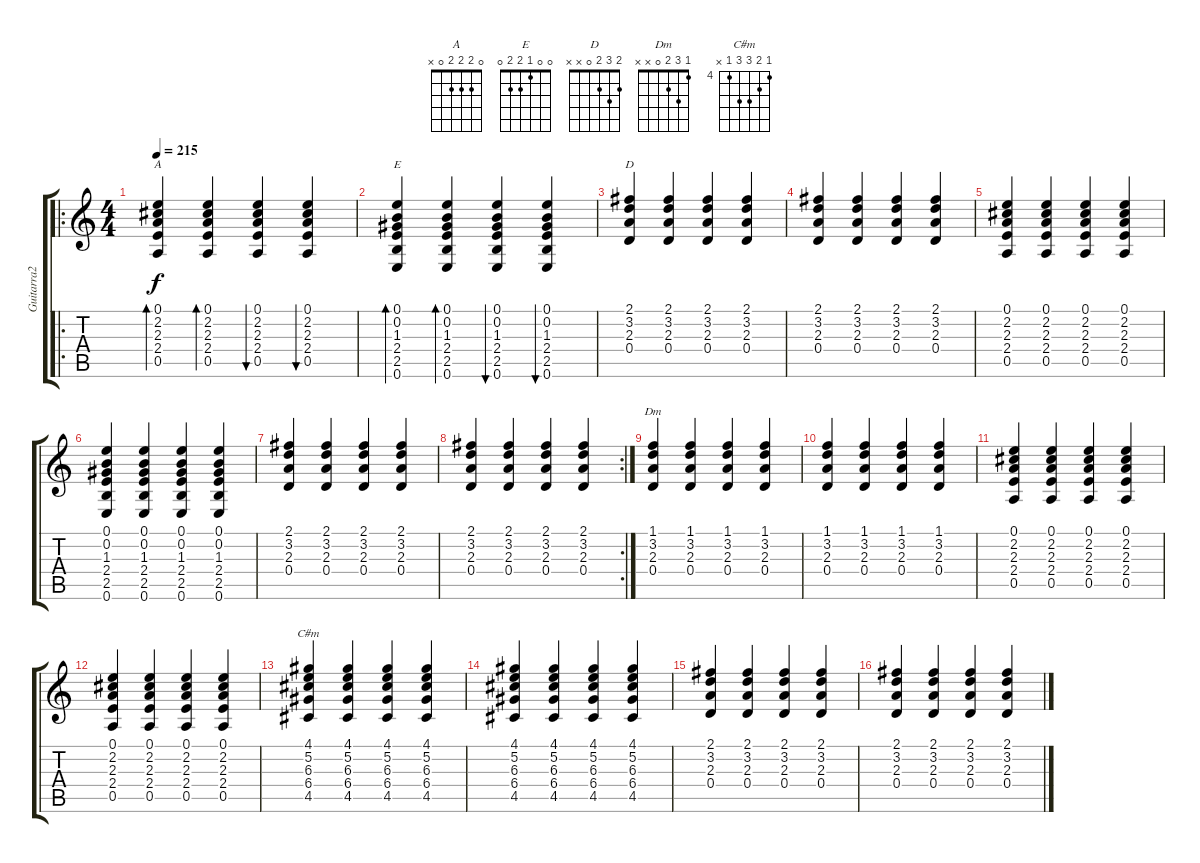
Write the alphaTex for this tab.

\track ("Guitarra2" "Guitarra2") {instrument acousticguitarnylon}
\staff {score tabs}
\tuning (E4 B3 G3 D3 A2 E2) {hide}
\chord ("A" 0 2 2 2 0 x)
\chord ("E" 0 0 1 2 2 0)
\chord ("D" 2 3 2 0 x x)
\chord ("Dm" 1 3 2 0 x x)
\chord ("C#m" 4 5 6 6 4 x) {firstfret 4}
\ro
\ts (4 4)
\tempo 215
\clef g2
\ks c
(0.1 2.2 2.3 2.4 0.5).4{bd 60 ch "A" dy f instrument acousticguitarnylon} (0.1 2.2 2.3 2.4 0.5).4{bd 60} (0.1 2.2 2.3 2.4 0.5).4{bu 60} (0.1 2.2 2.3 2.4 0.5).4{bu 60} |
(0.1 0.2 1.3 2.4 2.5 0.6).4{bd 60 ch "E"} (0.1 0.2 1.3 2.4 2.5 0.6).4{bd 60} (0.1 0.2 1.3 2.4 2.5 0.6).4{bu 60} (0.1 0.2 1.3 2.4 2.5 0.6).4{bu 60} |
(2.1 3.2 2.3 0.4).4{ch "D"} (2.1 3.2 2.3 0.4).4 (2.1 3.2 2.3 0.4).4 (2.1 3.2 2.3 0.4).4 |
(2.1 3.2 2.3 0.4).4 (2.1 3.2 2.3 0.4).4 (2.1 3.2 2.3 0.4).4 (2.1 3.2 2.3 0.4).4 |
(0.1 2.2 2.3 2.4 0.5).4 (0.1 2.2 2.3 2.4 0.5).4 (0.1 2.2 2.3 2.4 0.5).4 (0.1 2.2 2.3 2.4 0.5).4 |
(0.1 0.2 1.3 2.4 2.5 0.6).4 (0.1 0.2 1.3 2.4 2.5 0.6).4 (0.1 0.2 1.3 2.4 2.5 0.6).4 (0.1 0.2 1.3 2.4 2.5 0.6).4 |
(2.1 3.2 2.3 0.4).4 (2.1 3.2 2.3 0.4).4 (2.1 3.2 2.3 0.4).4 (2.1 3.2 2.3 0.4).4 |
\rc 2
(2.1 3.2 2.3 0.4).4 (2.1 3.2 2.3 0.4).4 (2.1 3.2 2.3 0.4).4 (2.1 3.2 2.3 0.4).4 |
(1.1 3.2 2.3 0.4).4{ch "Dm"} (1.1 3.2 2.3 0.4).4 (1.1 3.2 2.3 0.4).4 (1.1 3.2 2.3 0.4).4 |
(1.1 3.2 2.3 0.4).4 (1.1 3.2 2.3 0.4).4 (1.1 3.2 2.3 0.4).4 (1.1 3.2 2.3 0.4).4 |
(0.1 2.2 2.3 2.4 0.5).4 (0.1 2.2 2.3 2.4 0.5).4 (0.1 2.2 2.3 2.4 0.5).4 (0.1 2.2 2.3 2.4 0.5).4 |
(0.1 2.2 2.3 2.4 0.5).4 (0.1 2.2 2.3 2.4 0.5).4 (0.1 2.2 2.3 2.4 0.5).4 (0.1 2.2 2.3 2.4 0.5).4 |
(4.1 5.2 6.3 6.4 4.5).4{ch "C#m"} (4.1 5.2 6.3 6.4 4.5).4 (4.1 5.2 6.3 6.4 4.5).4 (4.1 5.2 6.3 6.4 4.5).4 |
(4.1 5.2 6.3 6.4 4.5).4 (4.1 5.2 6.3 6.4 4.5).4 (4.1 5.2 6.3 6.4 4.5).4 (4.1 5.2 6.3 6.4 4.5).4 |
(2.1 3.2 2.3 0.4).4 (2.1 3.2 2.3 0.4).4 (2.1 3.2 2.3 0.4).4 (2.1 3.2 2.3 0.4).4 |
(2.1 3.2 2.3 0.4).4 (2.1 3.2 2.3 0.4).4 (2.1 3.2 2.3 0.4).4 (2.1 3.2 2.3 0.4).4
